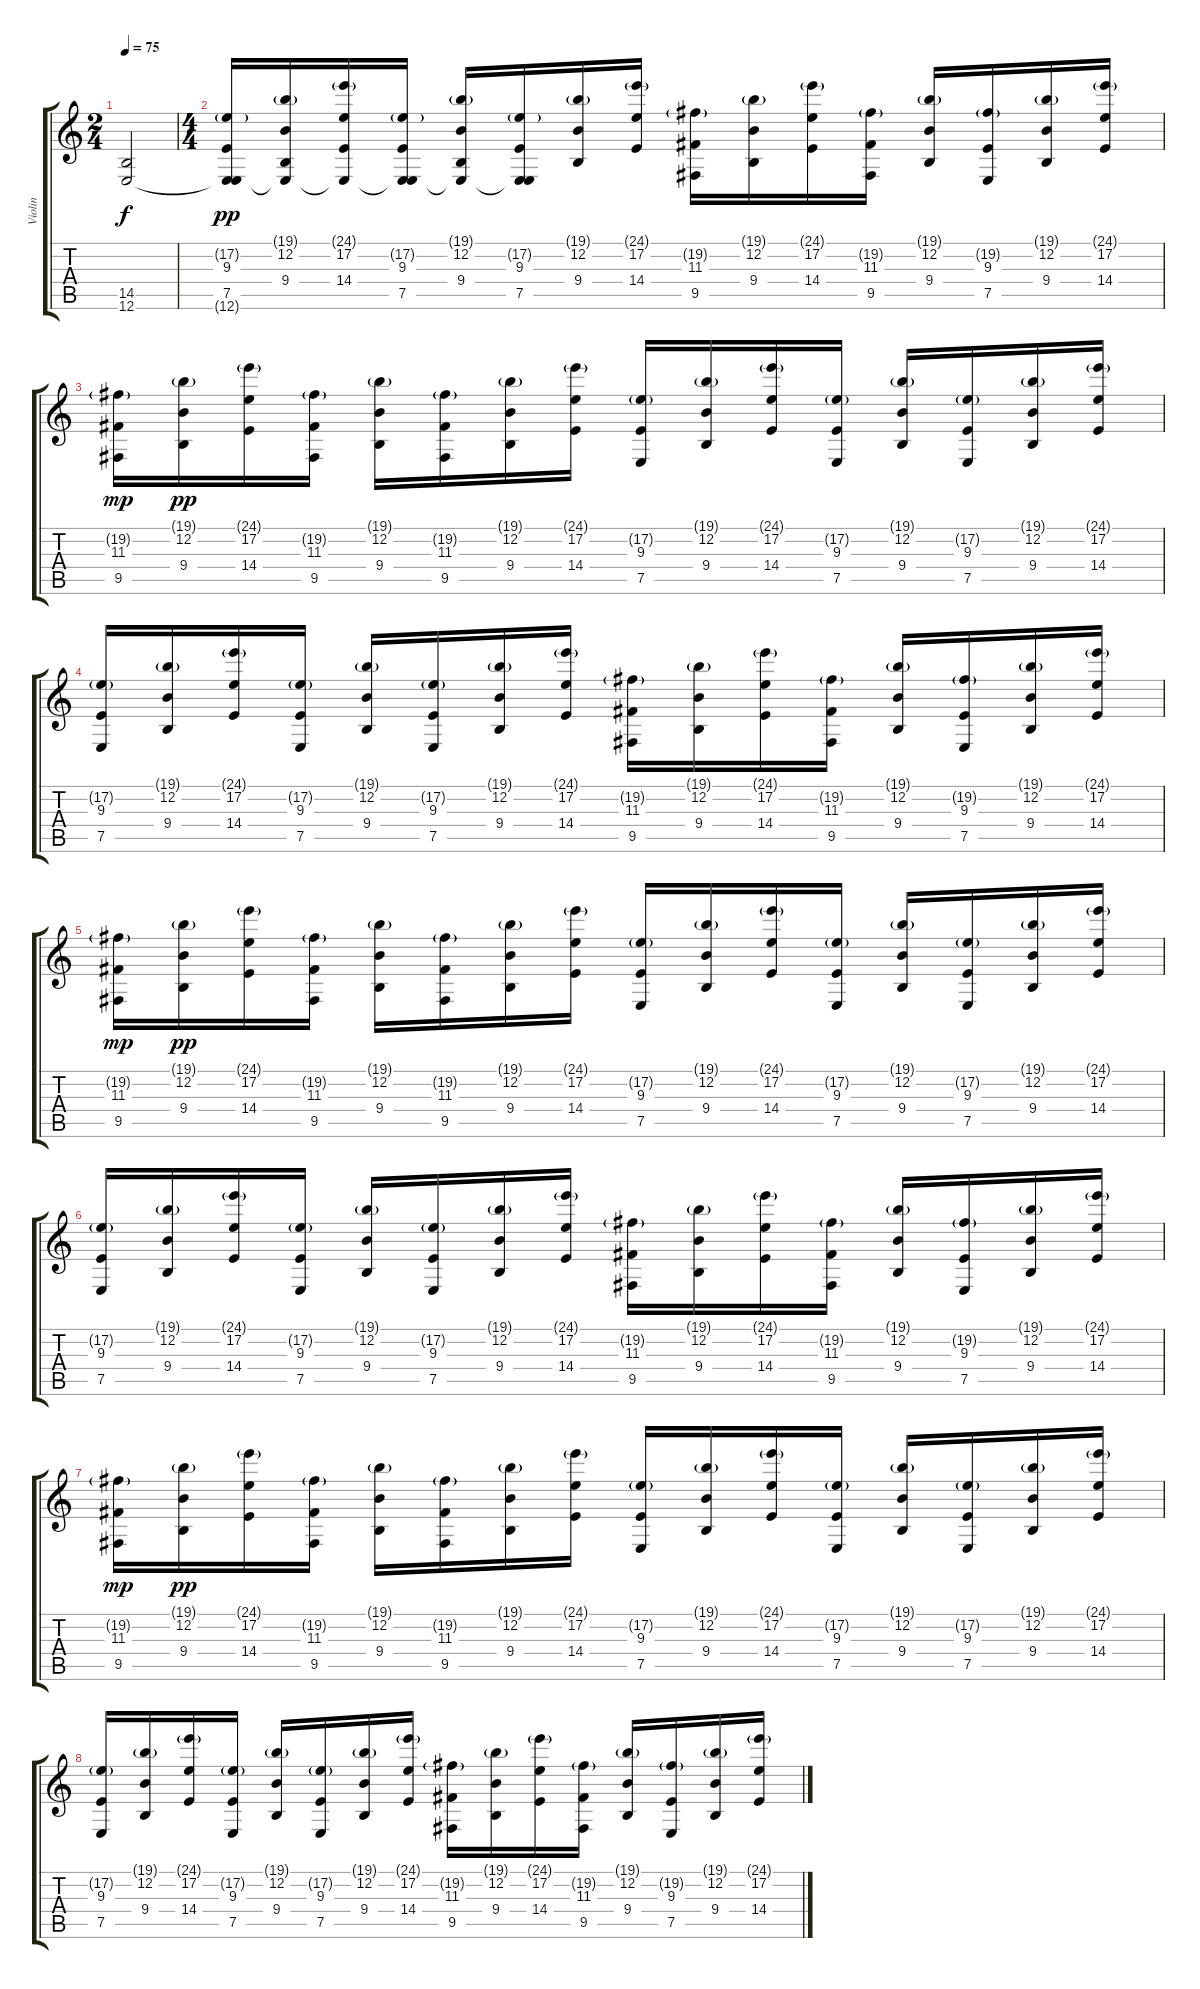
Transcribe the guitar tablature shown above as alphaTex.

\track ("Violin" "Violin") {instrument stringensemble1}
\staff {score tabs}
\tuning (E4 B3 G3 D3 A2 E2) {hide}
\ts (2 4)
\tempo 75
\clef g2
\ks c
(14.5 12.6).2{dy f instrument stringensemble1} |
\ts (4 4)
(17.2{g} 9.3 7.5 12.6{t}).16{dy pp} (19.1{g} 12.2 9.4 12.6{t}).16 (24.1{g} 17.2 14.4 12.6{t}).16 (17.2{g} 9.3 7.5 12.6{t}).16 (19.1{g} 12.2 9.4 12.6{t}).16 (17.2{g} 9.3 7.5 12.6{t}).16 (19.1{g} 12.2 9.4).16 (24.1{g} 17.2 14.4).16 (19.2{g} 11.3 9.5).16 (19.1{g} 12.2 9.4).16 (24.1{g} 17.2 14.4).16 (19.2{g} 11.3 9.5).16 (19.1{g} 12.2 9.4).16 (19.2{g} 9.3 7.5).16 (19.1{g} 12.2 9.4).16 (24.1{g} 17.2 14.4).16 |
(19.2{g} 11.3 9.5).16{dy mp} (19.1{g} 12.2 9.4).16{dy pp} (24.1{g} 17.2 14.4).16 (19.2{g} 11.3 9.5).16 (19.1{g} 12.2 9.4).16 (19.2{g} 11.3 9.5).16 (19.1{g} 12.2 9.4).16 (24.1{g} 17.2 14.4).16 (17.2{g} 9.3 7.5).16 (19.1{g} 12.2 9.4).16 (24.1{g} 17.2 14.4).16 (17.2{g} 9.3 7.5).16 (19.1{g} 12.2 9.4).16 (17.2{g} 9.3 7.5).16 (19.1{g} 12.2 9.4).16 (24.1{g} 17.2 14.4).16 |
(17.2{g} 9.3 7.5).16 (19.1{g} 12.2 9.4).16 (24.1{g} 17.2 14.4).16 (17.2{g} 9.3 7.5).16 (19.1{g} 12.2 9.4).16 (17.2{g} 9.3 7.5).16 (19.1{g} 12.2 9.4).16 (24.1{g} 17.2 14.4).16 (19.2{g} 11.3 9.5).16 (19.1{g} 12.2 9.4).16 (24.1{g} 17.2 14.4).16 (19.2{g} 11.3 9.5).16 (19.1{g} 12.2 9.4).16 (19.2{g} 9.3 7.5).16 (19.1{g} 12.2 9.4).16 (24.1{g} 17.2 14.4).16 |
(19.2{g} 11.3 9.5).16{dy mp} (19.1{g} 12.2 9.4).16{dy pp} (24.1{g} 17.2 14.4).16 (19.2{g} 11.3 9.5).16 (19.1{g} 12.2 9.4).16 (19.2{g} 11.3 9.5).16 (19.1{g} 12.2 9.4).16 (24.1{g} 17.2 14.4).16 (17.2{g} 9.3 7.5).16 (19.1{g} 12.2 9.4).16 (24.1{g} 17.2 14.4).16 (17.2{g} 9.3 7.5).16 (19.1{g} 12.2 9.4).16 (17.2{g} 9.3 7.5).16 (19.1{g} 12.2 9.4).16 (24.1{g} 17.2 14.4).16 |
(17.2{g} 9.3 7.5).16 (19.1{g} 12.2 9.4).16 (24.1{g} 17.2 14.4).16 (17.2{g} 9.3 7.5).16 (19.1{g} 12.2 9.4).16 (17.2{g} 9.3 7.5).16 (19.1{g} 12.2 9.4).16 (24.1{g} 17.2 14.4).16 (19.2{g} 11.3 9.5).16 (19.1{g} 12.2 9.4).16 (24.1{g} 17.2 14.4).16 (19.2{g} 11.3 9.5).16 (19.1{g} 12.2 9.4).16 (19.2{g} 9.3 7.5).16 (19.1{g} 12.2 9.4).16 (24.1{g} 17.2 14.4).16 |
(19.2{g} 11.3 9.5).16{dy mp} (19.1{g} 12.2 9.4).16{dy pp} (24.1{g} 17.2 14.4).16 (19.2{g} 11.3 9.5).16 (19.1{g} 12.2 9.4).16 (19.2{g} 11.3 9.5).16 (19.1{g} 12.2 9.4).16 (24.1{g} 17.2 14.4).16 (17.2{g} 9.3 7.5).16 (19.1{g} 12.2 9.4).16 (24.1{g} 17.2 14.4).16 (17.2{g} 9.3 7.5).16 (19.1{g} 12.2 9.4).16 (17.2{g} 9.3 7.5).16 (19.1{g} 12.2 9.4).16 (24.1{g} 17.2 14.4).16 |
(17.2{g} 9.3 7.5).16 (19.1{g} 12.2 9.4).16 (24.1{g} 17.2 14.4).16 (17.2{g} 9.3 7.5).16 (19.1{g} 12.2 9.4).16 (17.2{g} 9.3 7.5).16 (19.1{g} 12.2 9.4).16 (24.1{g} 17.2 14.4).16 (19.2{g} 11.3 9.5).16 (19.1{g} 12.2 9.4).16 (24.1{g} 17.2 14.4).16 (19.2{g} 11.3 9.5).16 (19.1{g} 12.2 9.4).16 (19.2{g} 9.3 7.5).16 (19.1{g} 12.2 9.4).16 (24.1{g} 17.2 14.4).16
